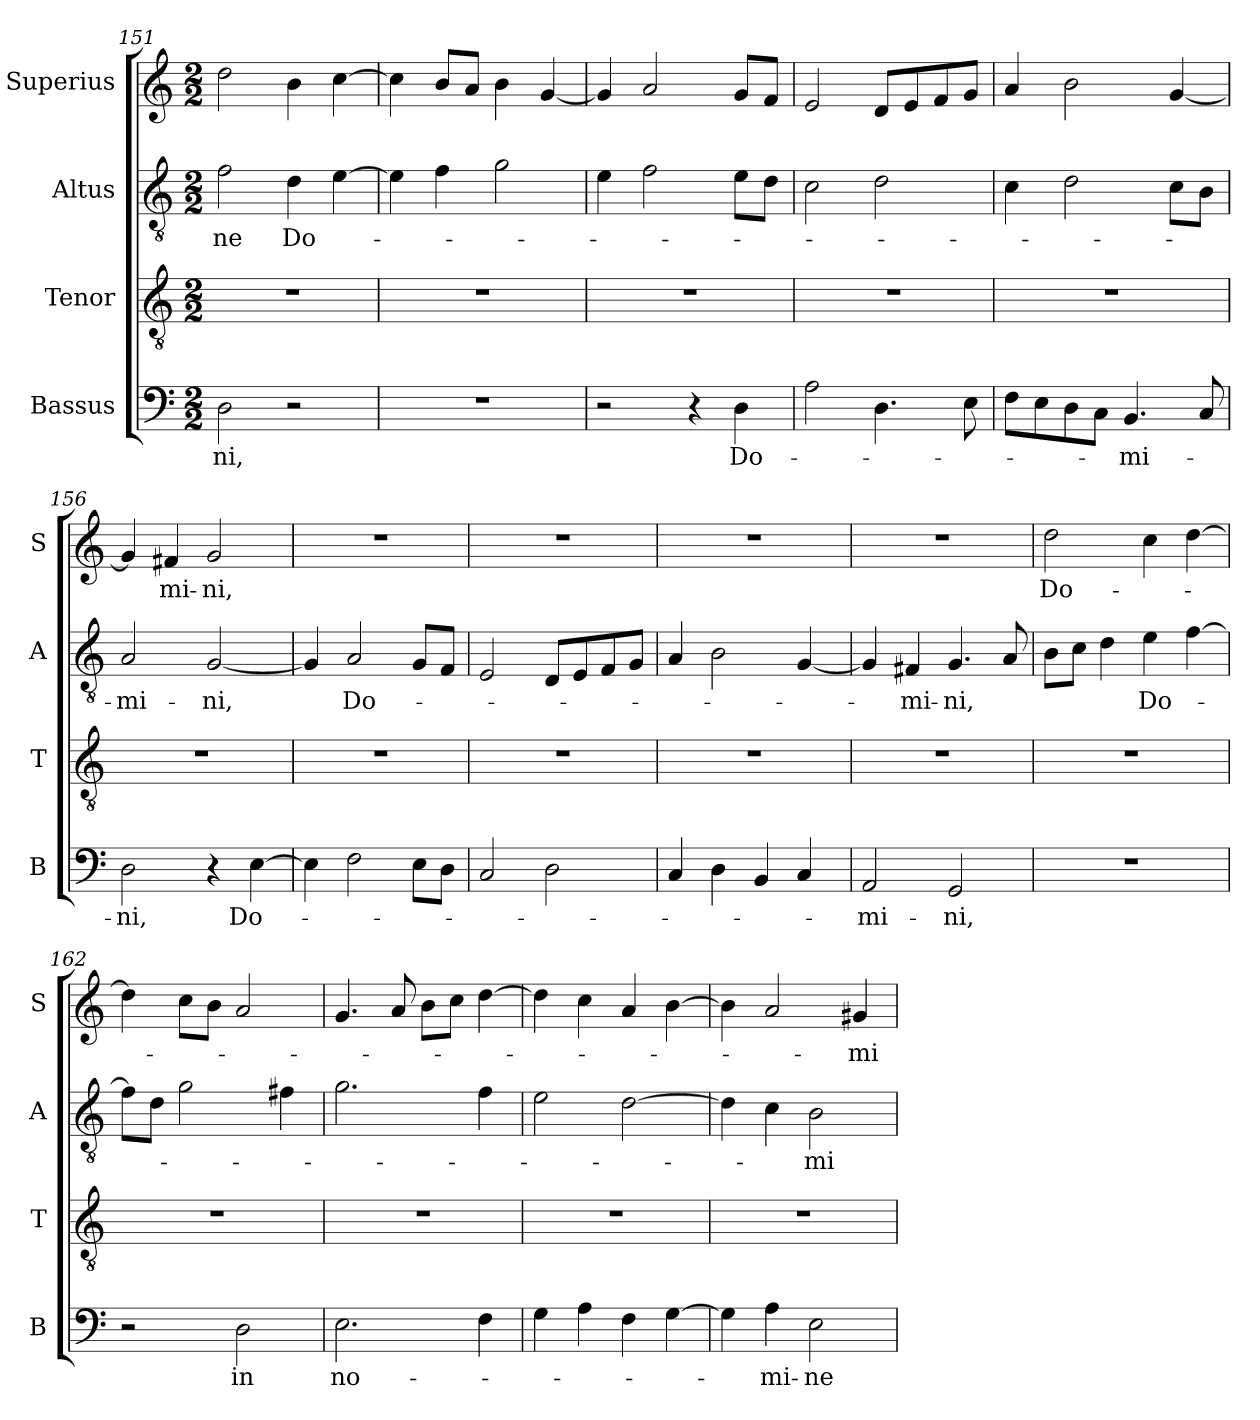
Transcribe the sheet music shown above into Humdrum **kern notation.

**kern	**text	**kern	**kern	**text	**kern	**text
*part4	*part4	*part3	*part2	*part2	*part1	*part1
*staff4	*staff4	*staff3	*staff2	*staff2	*staff1	*staff1
*I"Bassus	*	*I"Tenor	*I"Altus	*	*I"Superius	*
*I'B	*	*I'T	*I'A	*	*I'S	*
*clefF4	*	*clefGv2	*clefGv2	*	*clefG2	*
*k[]	*	*k[]	*k[]	*	*k[]	*
*M2/2	*	*M2/2	*M2/2	*	*M2/2	*
=151	=151	=151	=151	=151	=151	=151
!	!LO:LY:i	!	!	!LO:LY:i	!	!
2D	-ni,	1r	2f	-ne	2dd	.
2r	.	.	4d	Do-	4b	.
.	.	.	[4e	.	[4cc	.
=152	=152	=152	=152	=152	=152	=152
1r	.	1r	4e]	.	4cc]	.
.	.	.	4f	.	8bL	.
.	.	.	.	.	8aJ	.
.	.	.	2g	.	4b	.
.	.	.	.	.	[4g	.
=153	=153	=153	=153	=153	=153	=153
2r	.	1r	4e	.	4g]	.
.	.	.	2f	.	2a	.
4r	.	.	.	.	.	.
!	!LO:LY:i	!	!	!	!	!
4D	Do-	.	8eL	.	8gL	.
.	.	.	8dJ	.	8fJ	.
=154	=154	=154	=154	=154	=154	=154
2A	.	1r	2c	.	2e	.
4.D	.	.	2d	.	8dL	.
.	.	.	.	.	8e	.
.	.	.	.	.	8f	.
8E	.	.	.	.	8gJ	.
=155	=155	=155	=155	=155	=155	=155
8FL	.	1r	4c	.	4a	.
8E	.	.	.	.	.	.
8D	.	.	2d	.	2b	.
8CJ	.	.	.	.	.	.
!	!LO:LY:i	!	!	!	!	!
4.BB	-mi-	.	.	.	.	.
.	.	.	8cL	.	[4g	.
8C	.	.	8BJ	.	.	.
=156	=156	=156	=156	=156	=156	=156
!	!LO:LY:i	!	!	!LO:LY:i	!	!
2D	-ni,	1r	2A	-mi-	4g]	.
!	!	!	!	!	!	!LO:LY:i
.	.	.	.	.	4f#X	-mi-
!	!	!	!	!LO:LY:i	!	!LO:LY:i
4r	.	.	[2G	-ni,	2g	-ni,
!	!LO:LY:i	!	!	!	!	!
[4E	Do-	.	.	.	.	.
=157	=157	=157	=157	=157	=157	=157
4E]	.	1r	4G]	.	1r	.
!	!	!	!	!LO:LY:i	!	!
2F	.	.	2A	Do-	.	.
8EL	.	.	8GL	.	.	.
8DJ	.	.	8FJ	.	.	.
=158	=158	=158	=158	=158	=158	=158
2C	.	1r	2E	.	1r	.
2D	.	.	8DL	.	.	.
.	.	.	8E	.	.	.
.	.	.	8F	.	.	.
.	.	.	8GJ	.	.	.
=159	=159	=159	=159	=159	=159	=159
4C	.	1r	4A	.	1r	.
4D	.	.	2B	.	.	.
4BB	.	.	.	.	.	.
4C	.	.	[4G	.	.	.
=160	=160	=160	=160	=160	=160	=160
!	!LO:LY:i	!	!	!	!	!
2AA	-mi-	1r	4G]	.	1r	.
!	!	!	!	!LO:LY:i	!	!
.	.	.	4F#X	-mi-	.	.
!	!LO:LY:i	!	!	!LO:LY:i	!	!
2GG	-ni,	.	4.G	-ni,	.	.
.	.	.	8A	.	.	.
=161	=161	=161	=161	=161	=161	=161
1r	.	1r	8BL	.	2dd	Do-
.	.	.	8cJ	.	.	.
.	.	.	4d	.	.	.
!	!	!	!	!LO:LY:i	!	!
.	.	.	4e	Do-	4cc	.
.	.	.	[4f	.	[4dd	.
=162	=162	=162	=162	=162	=162	=162
2r	.	1r	8fL]	.	4dd]	.
.	.	.	8dJ	.	.	.
.	.	.	2g	.	8ccL	.
.	.	.	.	.	8bJ	.
!	!LO:LY:i	!	!	!	!	!
2D	in	.	.	.	2a	.
.	.	.	4f#X	.	.	.
=163	=163	=163	=163	=163	=163	=163
!	!LO:LY:i	!	!	!	!	!
2.E	no-	1r	2.g	.	4.g	.
.	.	.	.	.	8a	.
.	.	.	.	.	8bL	.
.	.	.	.	.	8ccJ	.
4F	.	.	4f	.	[4dd	.
=164	=164	=164	=164	=164	=164	=164
4G	.	1r	2e	.	4dd]	.
4A	.	.	.	.	4cc	.
4F	.	.	[2d	.	4a	.
[4G	.	.	.	.	[4b	.
=165	=165	=165	=165	=165	=165	=165
4G]	.	1r	4d]	.	4b]	.
!	!LO:LY:i	!	!	!	!	!
4A	-mi-	.	4c	.	2a	.
!	!LO:LY:i	!	!	!LO:LY:i	!	!
2E	-ne	.	2B	-mi-	.	.
.	.	.	.	.	4g#X	-mi-
=	=	=	=	=	=	=
*-	*-	*-	*-	*-	*-	*-
